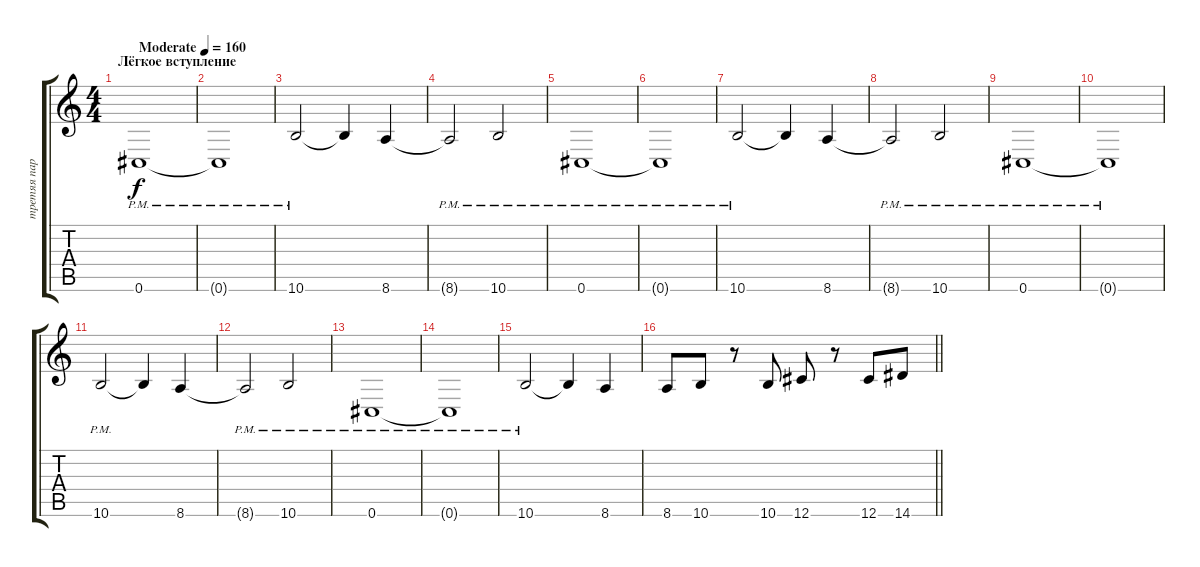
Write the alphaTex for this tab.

\track ("третяя партия , оно же СОЛО" "третяя пар") {instrument distortionguitar}
\staff {score tabs}
\tuning (Eb4 Bb3 Gb3 Db3 Ab2 Db2) {hide}
\ts (4 4)
\section ("" "Лёгкое вступление")
\tempo (160 "Moderate")
\clef g2
\ks c
0.6{pm}.1{dy f instrument distortionguitar} |
0.6{pm t}.1 |
10.6{pm}.2 10.6{t}.4 8.6.4 |
8.6{pm t}.2 10.6{pm}.2 |
0.6{pm}.1 |
0.6{pm t}.1 |
10.6{pm}.2 10.6{t}.4 8.6.4 |
8.6{pm t}.2 10.6{pm}.2 |
0.6{pm}.1 |
0.6{pm t}.1 |
10.6{pm}.2 10.6{t}.4 8.6.4 |
8.6{pm t}.2 10.6{pm}.2 |
0.6{pm}.1 |
0.6{pm t}.1 |
10.6{pm}.2 10.6{t}.4 8.6.4 |
\barLineRight lightlight
8.6.8 10.6.8 r.8 10.6.8 12.6.8 r.8 12.6.8 14.6.8
